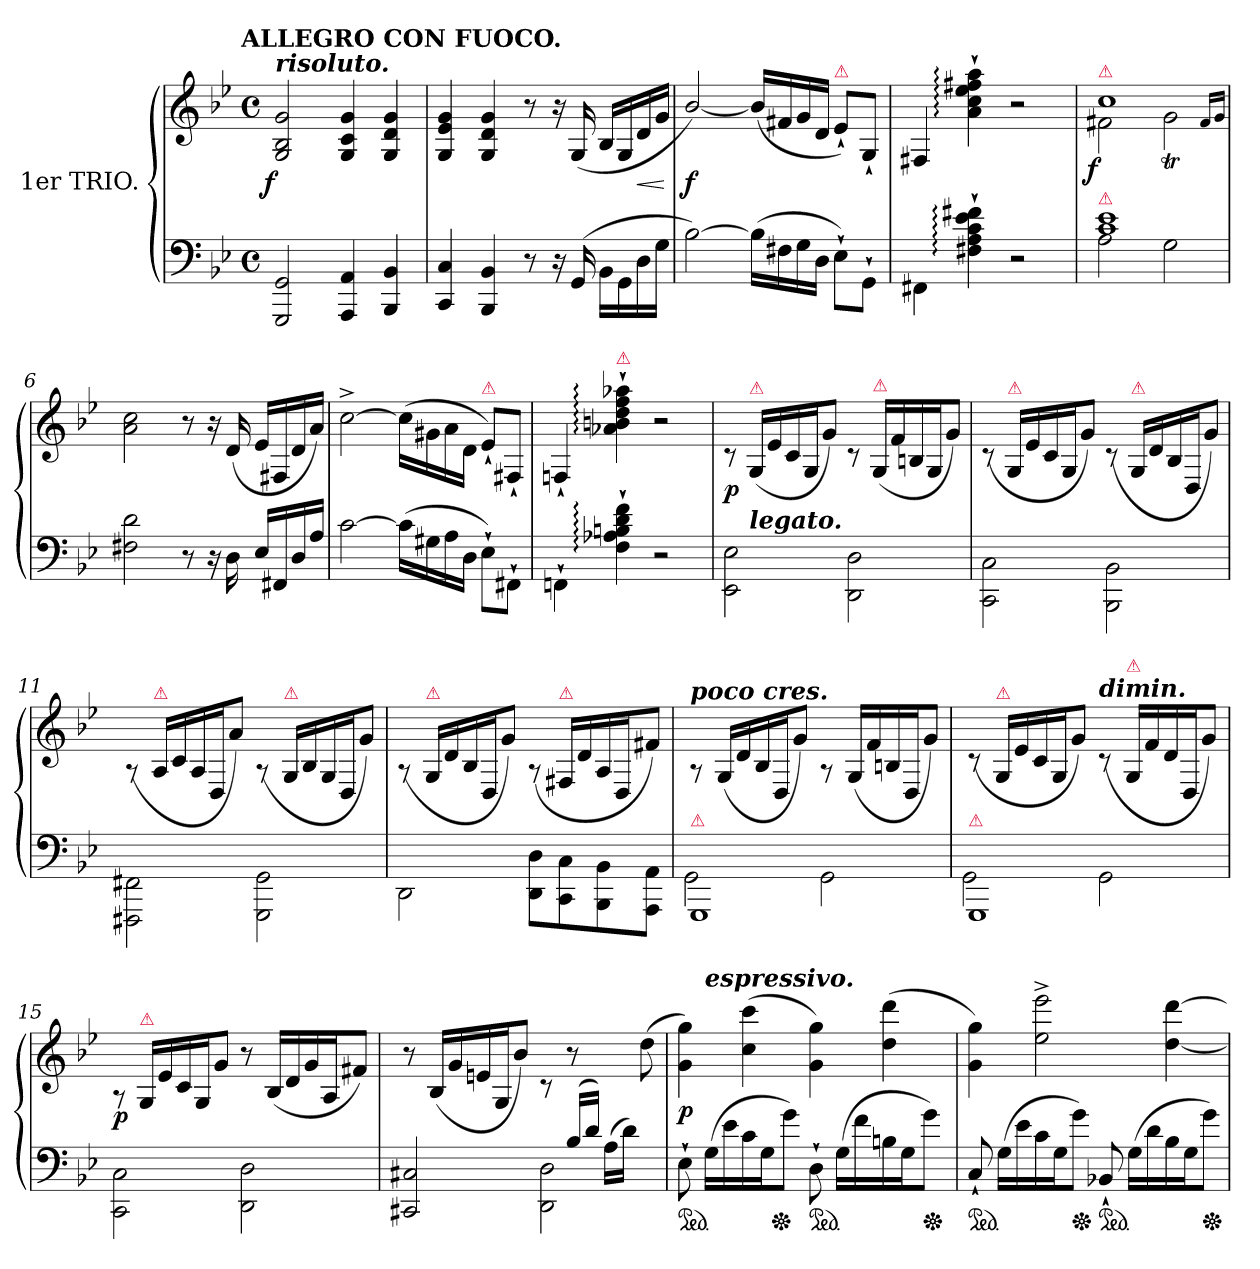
**kern	**kern	**dynam
*part1	*part1	*part1
*staff2	*staff1	*staff1/2
*I"1er TRIO.	*	*
*clefF4	*clefG2	*
*k[b-e-]	*k[b-e-]	*
*g:	*g:	*
!!LO:TX:omd:t=ALLEGRO CON FUOCO.
*M4/4	*M4/4	*
*met(c)	*met(c)	*
*MM132	*MM132	*
=1	=1	=1
!	!LO:TX:a:Bi:t=risoluto.	!
!	!	!LO:DY:rj
2GGG 2GG	2G 2B- 2g	f
4AAA 4AA	4G 4c 4g	.
4BBB- 4BB-	4G 4d 4g	.
=2	=2	=2
4CC 4C	4G 4e- 4g	.
4BBB- 4BB-	4G 4d 4g	.
8r	8r	.
16r	16r	.
(16GG	(>16G	.
16BB-\LL	16B-LL	.
16GG\	16G	.
16D\	16d	<
16G\JJ	16gJJ	.
.	.	[
=3	=3	=3
[2B-)	[2b-/)	f
(16B-LL]	(16b-LL]	.
16F#X	16f#X	.
16G	16g	.
16DJJ	16dJJ	.
!	!LO:TX:a:color=crimson:t=⚠	!
8E-`>\L)	8e-`>\L)	.
8GG`>J	8G`>/J	.
=4	=4	=4
4FF#X\	4F#X/	.
4F#X:`>\ 4A:`>\ 4c:`>\ 4e-:`>\ 4f#X:`>\	4a:`>\ 4cc:`>\ 4ee-:`>\ 4ff#X:`>\ 4aa:`>\	.
2r	2r	.
=5	=5	=5
*^	*^	*
!	!	!LO:TX:a:color=crimson:t=⚠	!	!
!LO:TX:a:color=crimson:t=⚠	!	!	!	!
!	!	!	!	!LO:DY:rj
1c 1e-	2A	1cc	2f#X	f
.	2G	.	2gT	.
*v	*v	*	*	*
*	*v	*v	*
.	16qqf#/LL	.
.	16qqg/JJ	.
=6	=6	=6
2F#X 2d	2a 2cc	.
8r	8r	.
16r	16r	.
16D	(>16d	.
16E-LL	16e-LL	.
16FF#X	16F#X	.
16D	16d	.
16AJJ	16aJJ)	.
=7	=7	=7
[2c	[2cc^<	.
(16cLL]	(16cc\LL]	.
16G#X	16g#X	.
16A	16a	.
16DJJ	16dJJ	.
!	!LO:TX:a:color=crimson:t=⚠	!
8E-`>\L)	8e-`>\L)	.
8FF#X`>J	8F#X`>/J	.
=8	=8	=8
4FFn`>\	4Fn`>/	.
!	!LO:TX:a:color=crimson:t=⚠	!
4F:`> 4A-X:`> 4Bn:`> 4d:`> 4f:`>	4a-X:`> 4bn:`> 4dd:`> 4ff:`> 4aa-X:`>	.
2r	2r	.
=9	=9	=9
*^	*	*
2EE-\ 2E-\	8ryy	8rc	p
!	!	!LO:TX:a:color=crimson:t=⚠	!
!	!LO:TX:a:Bi:t=legato.	!	!
.	2..ryy	(>16G/LL	.
.	.	16e-/	.
.	.	16c/	.
.	.	16G/J	.
.	.	8g\J)	.
2DD\ 2D\	.	8rc	.
!	!	!LO:TX:a:color=crimson:t=⚠	!
.	.	(>16G/LL	.
.	.	16f/	.
.	.	16Bn/	.
.	.	16G/J	.
.	.	8g\J)	.
*v	*v	*	*
=10	=10	=10
2CC\ 2C\	(>8rc	.
!	!LO:TX:a:color=crimson:t=⚠	!
.	16G/LL	.
.	16e-/	.
.	16c/	.
.	16G/J	.
.	8g\J)	.
2BBB-\ 2BB-\	(>8rc	.
!	!LO:TX:a:color=crimson:t=⚠	!
.	16G/LL	.
.	16d/	.
.	16B-/	.
.	16D/J	.
.	8g\J)	.
=11	=11	=11
2FFF#X\ 2FF#X\	(>8rA	.
!	!LO:TX:a:color=crimson:t=⚠	!
.	16A/LL	.
.	16c/	.
.	16A/	.
.	16D/J	.
.	8a\J)	.
2GGG\ 2GG\	(>8rA	.
!	!LO:TX:a:color=crimson:t=⚠	!
.	16G/LL	.
.	16B-/	.
.	16G/	.
.	16D/J	.
.	8g\J)	.
=12	=12	=12
2DD\	(>8rA	.
!	!LO:TX:a:color=crimson:t=⚠	!
.	16G/LL	.
.	16d/	.
.	16B-/	.
.	16D/J	.
.	8g\J)	.
8DD\ 8D\L	(>8rA	.
!	!LO:TX:a:color=crimson:t=⚠	!
8CC\ 8C\	16F#X/LL	.
.	16d/	.
8BBB- 8BB-	16A/	.
.	16D/J	.
8AAA 8AAJ	8f#X\J)	.
=13	=13	=13
*^	*	*
!	!	!LO:TX:a:Bi:t=poco cres.	!
!LO:TX:a:color=crimson:t=⚠	!	!	!
1GGG	2GG	8rA	.
.	.	(>16G/LL	.
.	.	16d/	.
.	.	16B-/	.
.	.	16D/J	.
.	.	8g\J)	.
.	2GG	8rA	.
.	.	(>16G/LL	.
.	.	16f/	.
.	.	16Bn/	.
.	.	16D/J	.
.	.	8g\J)	.
=14	=14	=14	=14
!LO:TX:a:color=crimson:t=⚠	!	!	!
1GGG	2GG	(>8rc	.
!	!	!LO:TX:a:color=crimson:t=⚠	!
.	.	16G/LL	.
.	.	16e-/	.
.	.	16c/	.
.	.	16G/J	.
.	.	8g\J)	.
!	!	!LO:TX:a:Bi:t=dimin.	!
.	2GG	(>8rc	.
!	!	!LO:TX:a:color=crimson:t=⚠	!
.	.	16G/LL	.
.	.	16f/	.
.	.	16d/	.
.	.	16D/J	.
.	.	8g\J)	.
*v	*v	*	*
=15	=15	=15
2CC\ 2C\	8rA	p
!	!LO:TX:a:color=crimson:t=⚠	!
.	16G/LL	.
.	16e-/	.
.	16c/	.
.	16G/J	.
.	8g\J	.
2DD\ 2D\	8r	.
.	(<16B-LL	.
.	16d	.
.	16g	.
.	16AJ	.
.	8f#XJ)	.
=16	=16	=16
*^	*	*
2CC#X 2C#X	2ryy	8r	.
.	.	(16B-LL	.
.	.	16g	.
.	.	16en	.
.	.	16GJ	.
.	.	8b-J)	.
8reyy	2DD 2D	8rc	.
(<16B-/LL	.	8r	.
16d/JJ)	.	.	.
(>16A\LL	.	8ryy	.
16dJJ)	.	.	.
8ryy	.	(>8dd	.
*v	*v	*	*
=17	=17	=17
*	*^	*
*ped	*	*	*
*	*	*^	*
8E-`>	4g 4gg)	8ryy	4ryy	p
!	!	!LO:TX:a:Bi:t=espressivo.	!	!
(>16GLL	.	2..ryy	.	.
16e-	.	.	.	.
16c	(>4cc 4ccc	.	16.ryy	.
16GJ	.	.	.	.
*Xped	*	*	*	*
.	.	.	2ryy	.
8gJ)	.	.	.	.
*ped	*	*	*	*
8D`>	4g 4gg)	.	.	.
(>16GLL	.	.	.	.
16f	.	.	.	.
16Bn	(>4dd 4ddd	.	.	.
16GJ	.	.	.	.
.	.	.	8ryy	.
*Xped	*	*	*	*
8gJ)	.	.	.	.
.	.	.	32ryy	.
*	*v	*v	*v	*
=18	=18	=18
*ped	*	*
8C`<	4g 4gg)	.
(>16GLL	.	.
16e-	.	.
16c	2ee-^< 2eee-^<	.
16GJ	.	.
*Xped	*	*
8gJ)	.	.
*ped	*	*
8BB-X`<	.	.
(>16GLL	.	.
16d	.	.
16B-	[4dd [4ddd	.
16GJ	.	.
*Xped	*	*
8gJ)	.	.
=	=	=
*-	*-	*-
